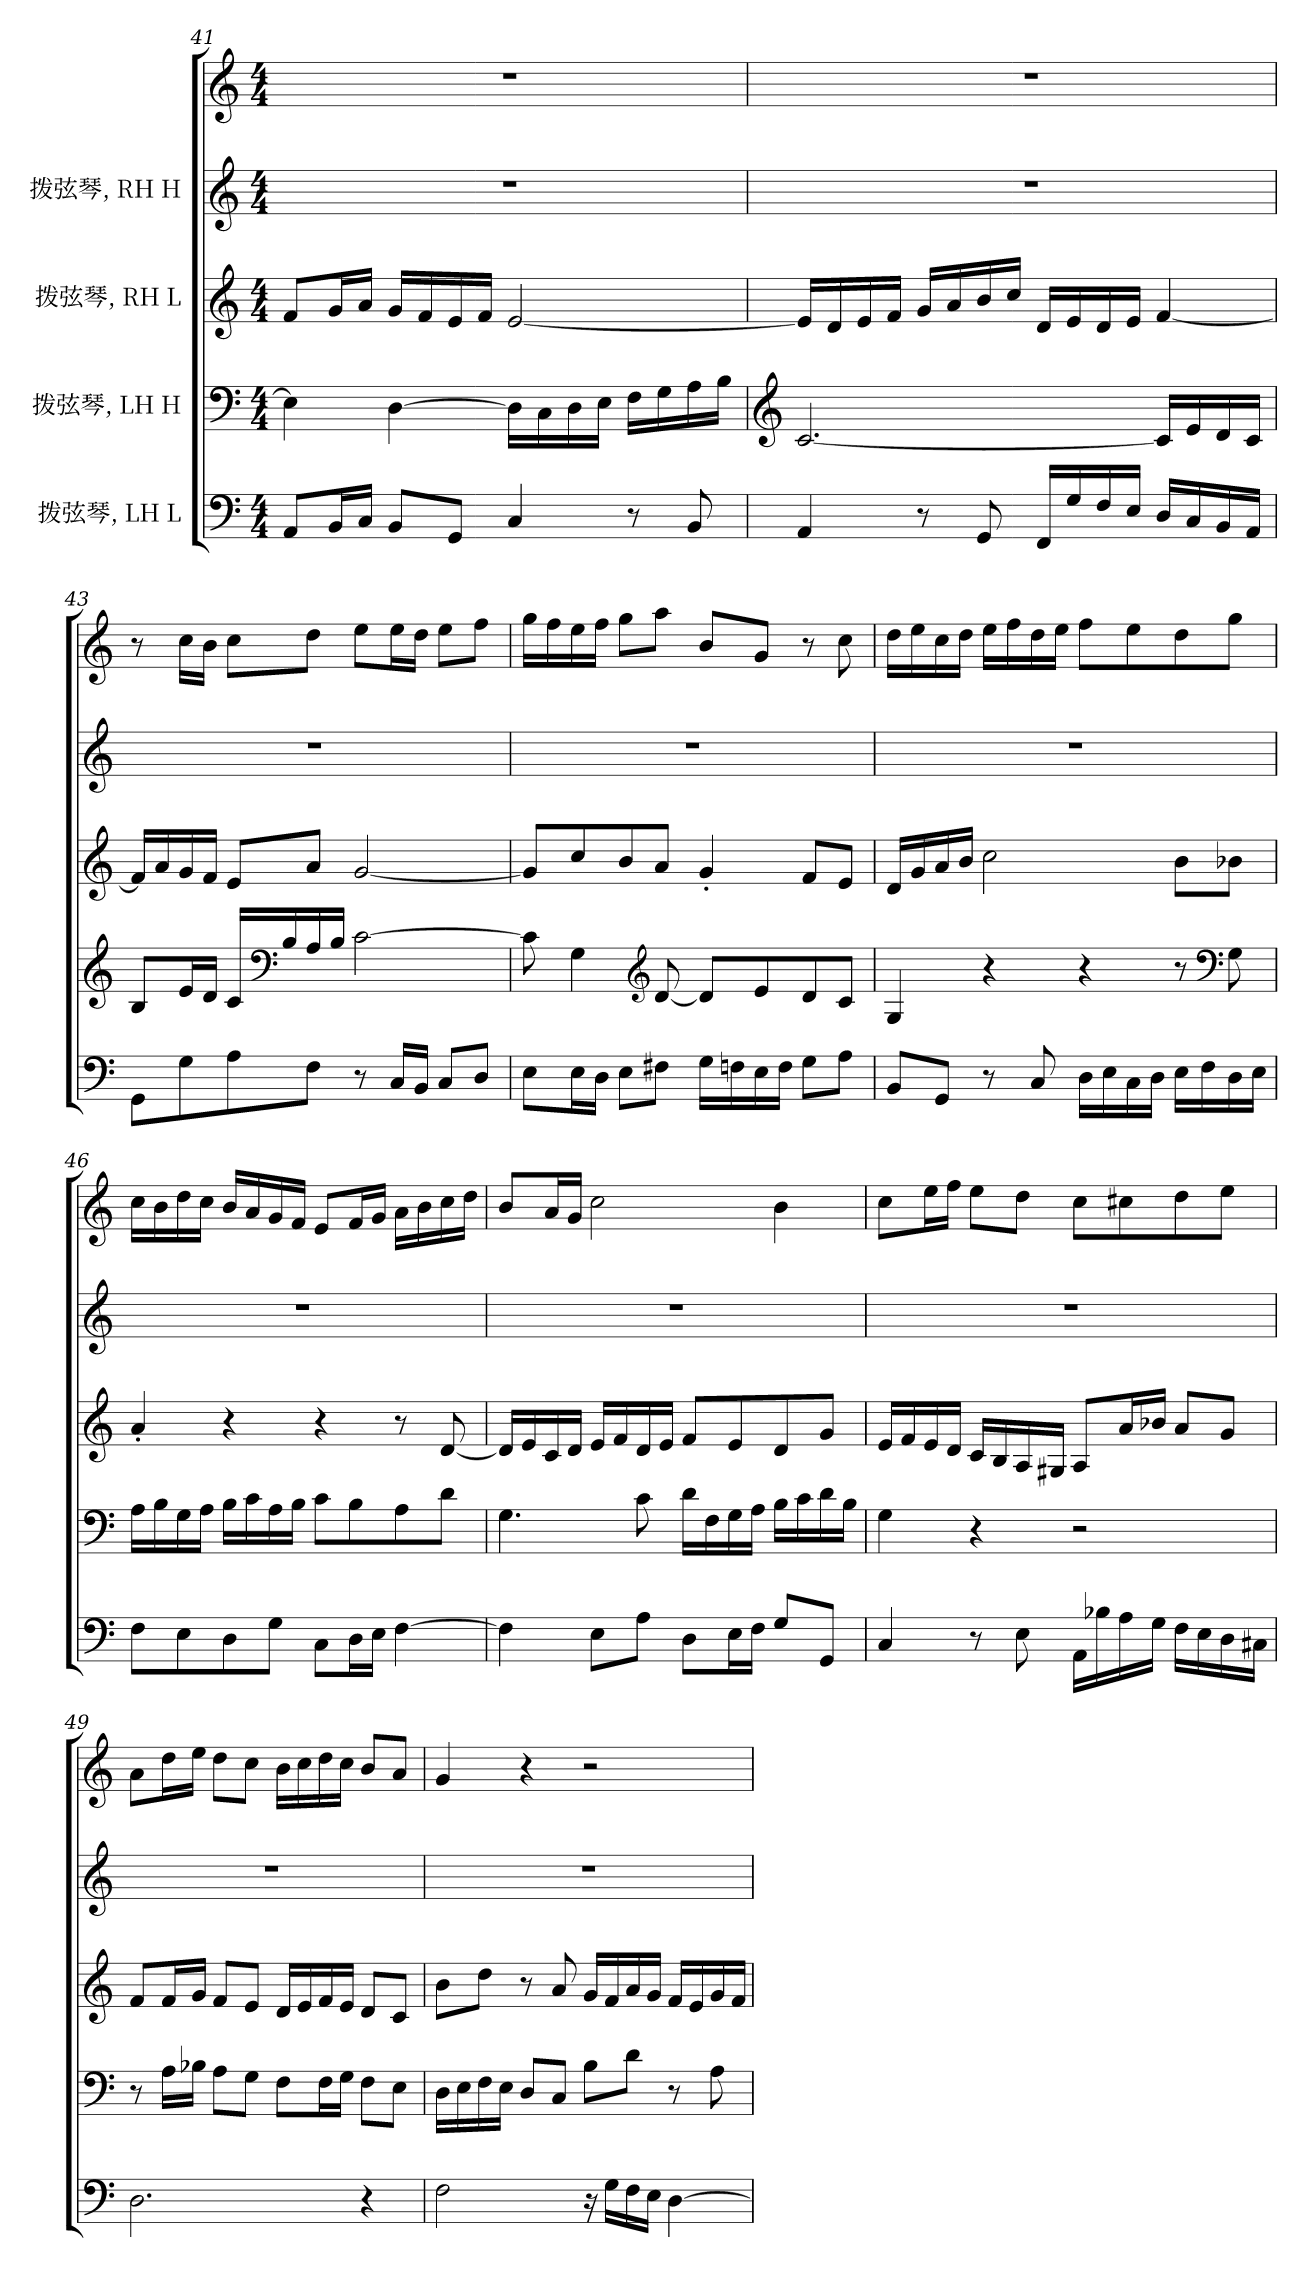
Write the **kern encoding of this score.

**kern	**kern	**kern	**kern	**kern
*part4	*part3	*part2	*part1	*part1
*staff5	*staff4	*staff3	*staff2	*staff1
*I"拨弦琴, LH L	*I"拨弦琴, LH H	*I"拨弦琴, RH L	*I"拨弦琴, RH H	*
*clefF4	*clefF4	*clefG2	*clefG2	*clefG2
*k[]	*k[]	*k[]	*k[]	*k[]
*M4/4	*M4/4	*M4/4	*M4/4	*M4/4
=41	=41	=41	=41	=41
8AA/L	4E\]	8f/L	1r	1r
16BB/L	.	16g/L	.	.
16C/JJ	.	16a/JJ	.	.
8BB/L	[4D\	16g/LL	.	.
.	.	16f/	.	.
8GG/J	.	16e/	.	.
.	.	16f/JJ	.	.
4C/	16D\LL]	[2e/	.	.
.	16C\	.	.	.
.	16D\	.	.	.
.	16E\JJ	.	.	.
8r	16F\LL	.	.	.
.	16G\	.	.	.
8BB/	16A\	.	.	.
.	16B\JJ	.	.	.
!!LO:PB:g=z
=42	=42	=42	=42	=42
*	*clefG2	*	*	*
4AA/	[2.c/	16e/LL]	1r	1r
.	.	16d/	.	.
.	.	16e/	.	.
.	.	16f/JJ	.	.
8r	.	16g/LL	.	.
.	.	16a/	.	.
8GG/	.	16b/	.	.
.	.	16cc/JJ	.	.
16FF/LL	.	16d/LL	.	.
16G/	.	16e/	.	.
16F/	.	16d/	.	.
16E/JJ	.	16e/JJ	.	.
16D/LL	16c/LL]	[4f/	.	.
16C/	16e/	.	.	.
16BB/	16d/	.	.	.
16AA/JJ	16c/JJ	.	.	.
=43	=43	=43	=43	=43
8GG\L	8B/L	16f/LL]	1r	8r
.	.	16a/	.	.
8G\	16e/L	16g/	.	16cc\LL
.	16d/JJ	16f/JJ	.	16b\JJ
8A\	16c/LL	8e/L	.	8cc\L
*	*clefF4	*	*	*
.	16B/	.	.	.
8F\J	16A/	8a/J	.	8dd\J
.	16B/JJ	.	.	.
8r	[2c\	[2g/	.	8ee\L
16C/LL	.	.	.	16ee\L
16BB/JJ	.	.	.	16dd\JJ
8C/L	.	.	.	8ee\L
8D/J	.	.	.	8ff\J
!!LO:LB:g=z
=44	=44	=44	=44	=44
8E\L	8c\]	8g/L]	1r	16gg\LL
.	.	.	.	16ff\
16E\L	4G\	8cc/	.	16ee\
16D\JJ	.	.	.	16ff\JJ
8E\L	.	8b/	.	8gg\L
*	*clefG2	*	*	*
8F#X\J	[8d/	8a/J	.	8aa\J
16G\LL	8d/L]	4g'/	.	8b/L
16Fn\	.	.	.	.
16E\	8e/	.	.	8g/J
16F\JJ	.	.	.	.
8G\L	8d/	8f/L	.	8r
8A\J	8c/J	8e/J	.	8cc\
=45	=45	=45	=45	=45
8BB/L	4G/	16d/LL	1r	16dd\LL
.	.	16g/	.	16ee\
8GG/J	.	16a/	.	16cc\
.	.	16b/JJ	.	16dd\JJ
8r	4r	2cc\	.	16ee\LL
.	.	.	.	16ff\
8C/	.	.	.	16dd\
.	.	.	.	16ee\JJ
16D\LL	4r	.	.	8ff\L
16E\	.	.	.	.
16C\	.	.	.	8ee\
16D\JJ	.	.	.	.
16E\LL	8r	8b\L	.	8dd\
16F\	.	.	.	.
*	*clefF4	*	*	*
16D\	8G\	8b-X\J	.	8gg\J
16E\JJ	.	.	.	.
!!LO:PB:g=z
=46	=46	=46	=46	=46
8F\L	16A\LL	4a'/	1r	16cc\LL
.	16B\	.	.	16b\
8E\	16G\	.	.	16dd\
.	16A\JJ	.	.	16cc\JJ
8D\	16B\LL	4r	.	16b/LL
.	16c\	.	.	16a/
8G\J	16A\	.	.	16g/
.	16B\JJ	.	.	16f/JJ
8C\L	8c\L	4r	.	8e/L
16D\L	8B\	.	.	16f/L
16E\JJ	.	.	.	16g/JJ
[4F\	8A\	8r	.	16a\LL
.	.	.	.	16b\
.	8d\J	[8d/	.	16cc\
.	.	.	.	16dd\JJ
=47	=47	=47	=47	=47
4F\]	4.G\	16d/LL]	1r	8b/L
.	.	16e/	.	.
.	.	16c/	.	16a/L
.	.	16d/JJ	.	16g/JJ
8E\L	.	16e/LL	.	2cc\
.	.	16f/	.	.
8A\J	8c\	16d/	.	.
.	.	16e/JJ	.	.
8D\L	16d\LL	8f/L	.	.
.	16F\	.	.	.
16E\L	16G\	8e/	.	.
16F\JJ	16A\JJ	.	.	.
8G/L	16B\LL	8d/	.	4b\
.	16c\	.	.	.
8GG/J	16d\	8g/J	.	.
.	16B\JJ	.	.	.
!!LO:LB:g=z
=48	=48	=48	=48	=48
4C/	4G\	16e/LL	1r	8cc\L
.	.	16f/	.	.
.	.	16e/	.	16ee\L
.	.	16d/JJ	.	16ff\JJ
8r	4r	16c/LL	.	8ee\L
.	.	16B/	.	.
8E\	.	16A/	.	8dd\J
.	.	16G#X/JJ	.	.
16AA\LL	2r	8A/L	.	8cc\L
16B-X\	.	.	.	.
16A\	.	16a/L	.	8cc#X\
16G\JJ	.	16b-X/JJ	.	.
16F\LL	.	8a/L	.	8dd\
16E\	.	.	.	.
16D\	.	8g/J	.	8ee\J
16C#X\JJ	.	.	.	.
=49	=49	=49	=49	=49
2.D\	8r	8f/L	1r	8a\L
.	16A\LL	16f/L	.	16dd\L
.	16B-X\JJ	16g/JJ	.	16ee\JJ
.	8A\L	8f/L	.	8dd\L
.	8G\J	8e/J	.	8cc\J
.	8F\L	16d/LL	.	16b\LL
.	.	16e/	.	16cc\
.	16F\L	16f/	.	16dd\
.	16G\JJ	16e/JJ	.	16cc\JJ
4r	8F\L	8d/L	.	8b/L
.	8E\J	8c/J	.	8a/J
!!LO:PB:g=z
=50	=50	=50	=50	=50
2F\	16D\LL	8b\L	1r	4g/
.	16E\	.	.	.
.	16F\	8dd\J	.	.
.	16E\JJ	.	.	.
.	8D/L	8r	.	4r
.	8C/J	8a/	.	.
16r	8B\L	16g/LL	.	2r
16G\LL	.	16f/	.	.
16F\	8d\J	16a/	.	.
16E\JJ	.	16g/JJ	.	.
[4D\	8r	16f/LL	.	.
.	.	16e/	.	.
.	8A\	16g/	.	.
.	.	16f/JJ	.	.
=	=	=	=	=
*-	*-	*-	*-	*-
